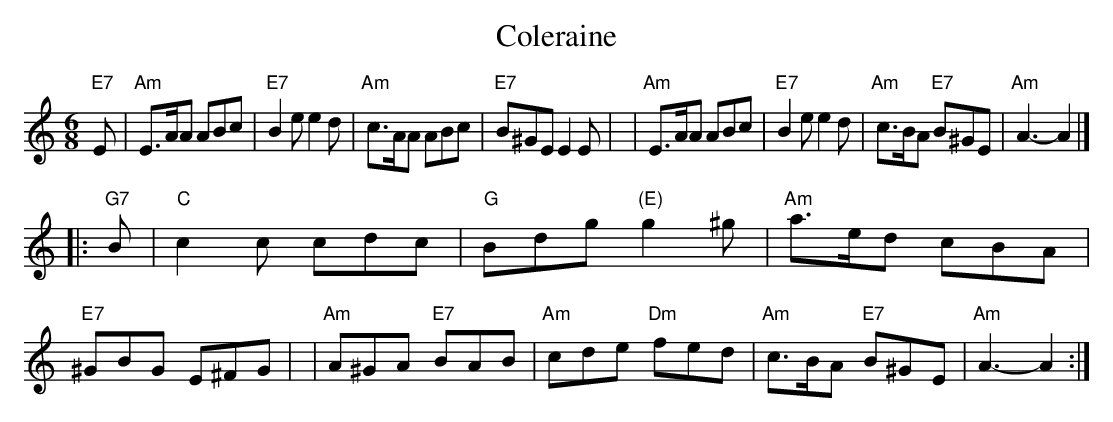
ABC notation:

X:1
T: Coleraine
M: 6/8
L: 1/8
K: Am
   "E7"E | "Am"E>AA ABc | "E7"B2e e2d | "Am"c>AA ABc | "E7"B^GE E2E | \
| "Am"E>AA ABc | "E7"B2e e2d | "Am"c>BA "E7"B^GE | "Am"A3- A2 |]
|: "G7"B | "C"c2c cdc | "G"Bdg "(E)"g2^g | "Am"a>ed cBA | "E7"^GBG E^FG | \
| "Am"A^GA "E7"BAB | "Am"cde "Dm"fed | "Am"c>BA "E7"B^GE | "Am"A3- A2 :|
